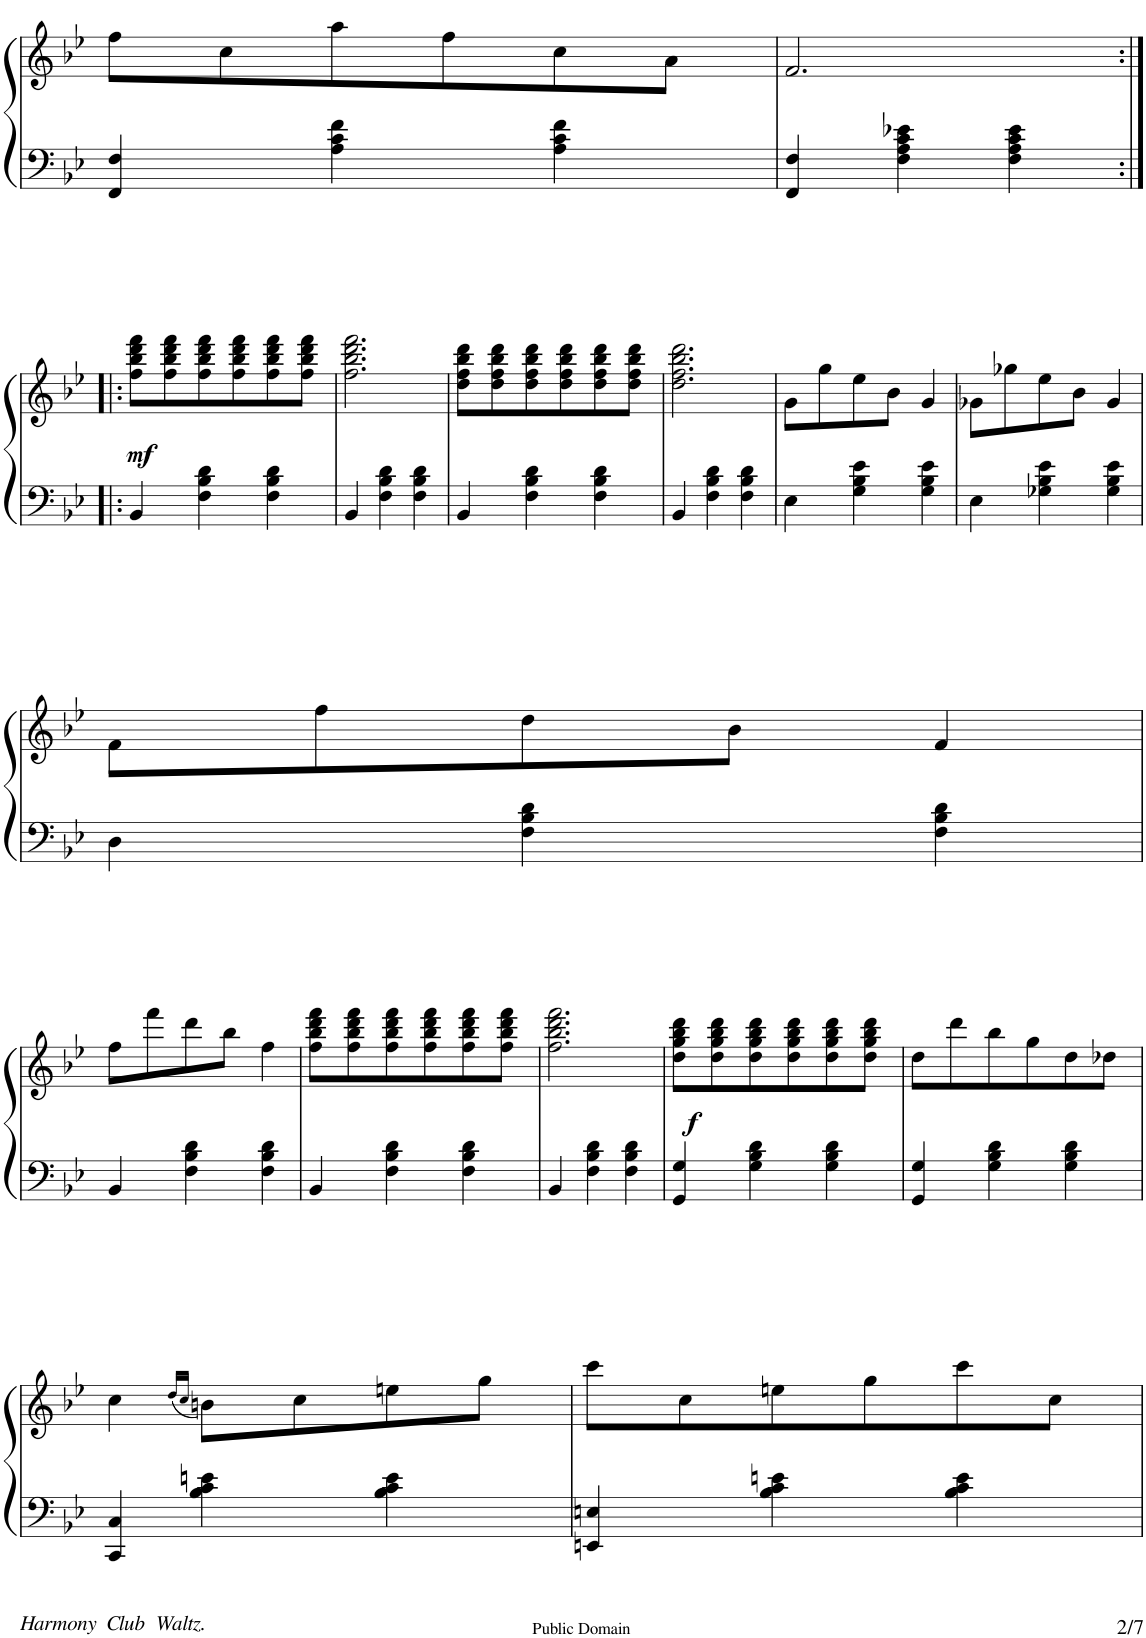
**kern	**kern	**dynam
*part1	*part1	*part1
*staff2	*staff1	*staff1/2
*I"Piano	*	*
*I'Pno.	*	*
!!LO:PB:g=z
*clefF4	*clefG2	*
*k[b-e-]	*k[b-e-]	*
*B-:	*B-:	*
*M3/4	*M3/4	*
=23	=23	=23
4FF/ 4F/	8ff\L	.
.	8cc\	.
4A\ 4c\ 4f\	8aa\	.
.	8ff\	.
4A\ 4c\ 4f\	8cc\	.
.	8a\J	.
=24	=24	=24
4FF/ 4F/	2.f/	.
4F\ 4A\ 4c\ 4e-X\	.	.
4F\ 4A\ 4c\ 4e-\	.	.
!!LO:LB:g=z
=25:|!|:	=25:|!|:	=25:|!|:
!	!	!LO:DY:b
4BB-/	8ff\ 8bb-\ 8ddd\ 8fff\L	mf
.	8ff\ 8bb-\ 8ddd\ 8fff\	.
4F\ 4B-\ 4d\	8ff\ 8bb-\ 8ddd\ 8fff\	.
.	8ff\ 8bb-\ 8ddd\ 8fff\	.
4F\ 4B-\ 4d\	8ff\ 8bb-\ 8ddd\ 8fff\	.
.	8ff\ 8bb-\ 8ddd\ 8fff\J	.
=26	=26	=26
4BB-/	2.ff\ 2.bb-\ 2.ddd\ 2.fff\	.
4F\ 4B-\ 4d\	.	.
4F\ 4B-\ 4d\	.	.
=27	=27	=27
4BB-/	8dd\ 8ff\ 8bb-\ 8ddd\L	.
.	8dd\ 8ff\ 8bb-\ 8ddd\	.
4F\ 4B-\ 4d\	8dd\ 8ff\ 8bb-\ 8ddd\	.
.	8dd\ 8ff\ 8bb-\ 8ddd\	.
4F\ 4B-\ 4d\	8dd\ 8ff\ 8bb-\ 8ddd\	.
.	8dd\ 8ff\ 8bb-\ 8ddd\J	.
=28	=28	=28
4BB-/	2.dd\ 2.ff\ 2.bb-\ 2.ddd\	.
4F\ 4B-\ 4d\	.	.
4F\ 4B-\ 4d\	.	.
=29	=29	=29
4E-\	8g\L	.
.	8gg\	.
4G\ 4B-\ 4e-\	8ee-\	.
.	8b-\J	.
4G\ 4B-\ 4e-\	4g/	.
=30	=30	=30
4E-\	8g-X\L	.
.	8gg-X\	.
4G-X\ 4B-\ 4e-\	8ee-\	.
.	8b-\J	.
4G-\ 4B-\ 4e-\	4g-/	.
!!LO:LB:g=z
=31	=31	=31
4D\	8f\L	.
.	8ff\	.
4F\ 4B-\ 4d\	8dd\	.
.	8b-\J	.
4F\ 4B-\ 4d\	4f/	.
!!LO:LB:g=z
=32	=32	=32
4BB-/	8ff\L	.
.	8fff\	.
4F\ 4B-\ 4d\	8ddd\	.
.	8bb-\J	.
4F\ 4B-\ 4d\	4ff\	.
=33	=33	=33
4BB-/	8ff\ 8bb-\ 8ddd\ 8fff\L	.
.	8ff\ 8bb-\ 8ddd\ 8fff\	.
4F\ 4B-\ 4d\	8ff\ 8bb-\ 8ddd\ 8fff\	.
.	8ff\ 8bb-\ 8ddd\ 8fff\	.
4F\ 4B-\ 4d\	8ff\ 8bb-\ 8ddd\ 8fff\	.
.	8ff\ 8bb-\ 8ddd\ 8fff\J	.
=34	=34	=34
4BB-/	2.ff\ 2.bb-\ 2.ddd\ 2.fff\	.
4F\ 4B-\ 4d\	.	.
4F\ 4B-\ 4d\	.	.
=35	=35	=35
!	!	!LO:DY:b
4GG/ 4G/	8dd\ 8gg\ 8bb-\ 8ddd\L	f
.	8dd\ 8gg\ 8bb-\ 8ddd\	.
4G\ 4B-\ 4d\	8dd\ 8gg\ 8bb-\ 8ddd\	.
.	8dd\ 8gg\ 8bb-\ 8ddd\	.
4G\ 4B-\ 4d\	8dd\ 8gg\ 8bb-\ 8ddd\	.
.	8dd\ 8gg\ 8bb-\ 8ddd\J	.
=36	=36	=36
4GG/ 4G/	8dd\L	.
.	8ddd\	.
4G\ 4B-\ 4d\	8bb-\	.
.	8gg\	.
4G\ 4B-\ 4d\	8dd\	.
.	8dd-X\J	.
!!LO:LB:g=z
=37	=37	=37
4CC/ 4C/	4cc\	.
.	(16qdd/LL	.
.	16qcc/JJ	.
4B-\ 4c\ 4en\	8bn\L)	.
.	8cc\	.
4B-\ 4c\ 4e\	8een\	.
.	8gg\J	.
=38	=38	=38
4EEn/ 4En/	8ccc\L	.
.	8cc\	.
4B-\ 4c\ 4en\	8een\	.
.	8gg\	.
4B-\ 4c\ 4e\	8ccc\	.
.	8cc\J	.
=	=	=
*-	*-	*-
